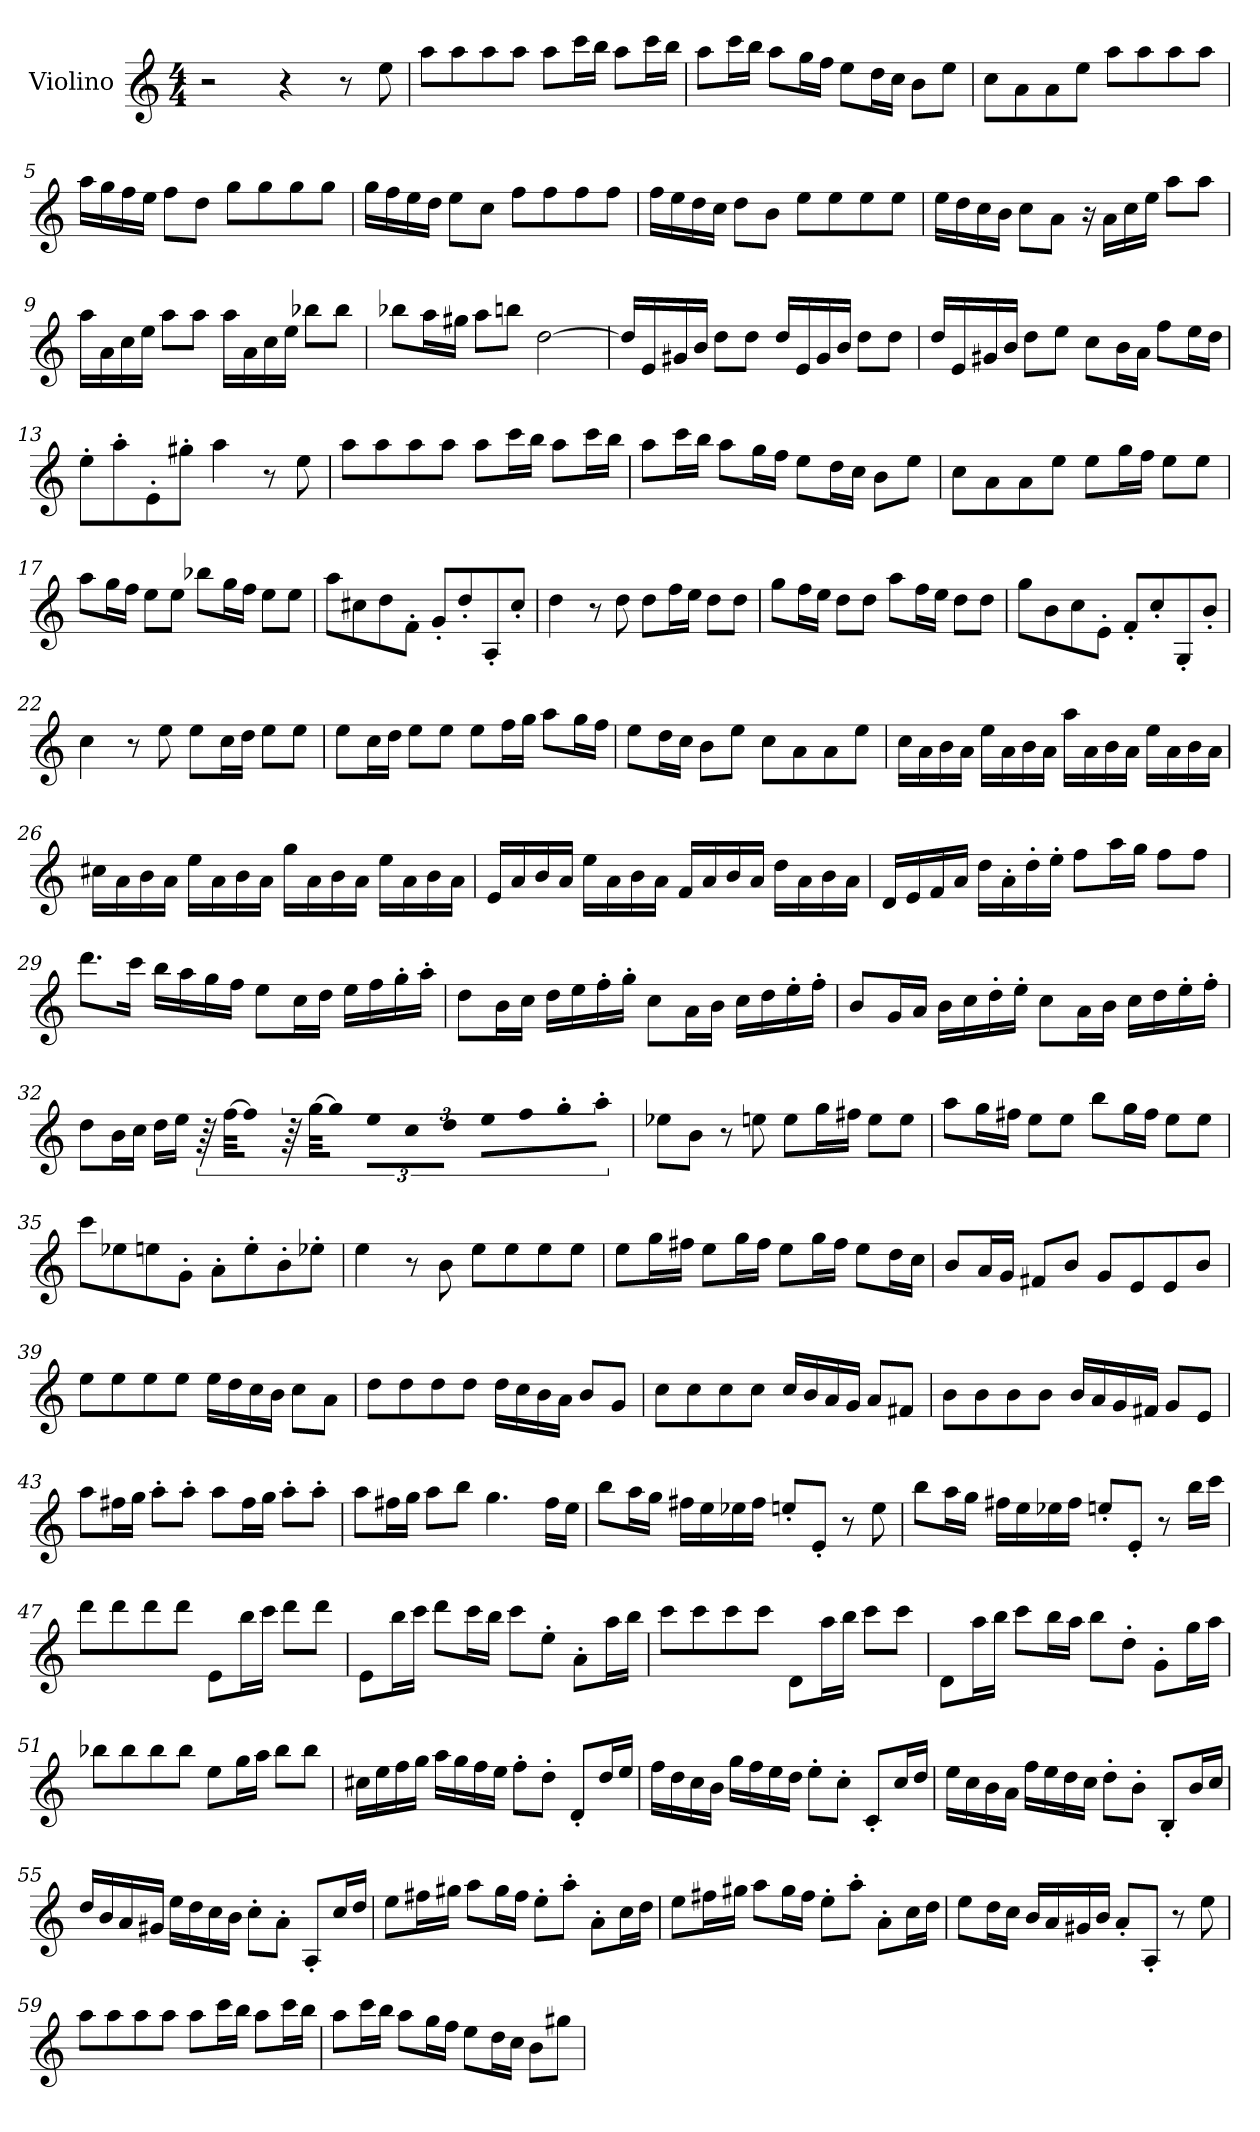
**kern
*part1
*staff1
*I"Violino
*I'Vln.
*clefG2
*k[]
*M4/4
*MM107
=1
*^
2r	96ryy
*MM119	*
.	3%2ryy
4r	.
.	6ryy
8r	.
.	12...ryy
8ee\	.
*v	*v
=2
8aa\L
8aa\
8aa\
8aa\J
8aa\L
16ccc\L
16bb\JJ
8aa\L
16ccc\L
16bb\JJ
=3
8aa\L
16ccc\L
16bb\JJ
8aa\L
16gg\L
16ff\JJ
8ee\L
16dd\L
16cc\JJ
8b\L
8ee\J
!!LO:LB:g=z
=4
8cc\L
8a\
8a\
8ee\J
8aa\L
8aa\
8aa\
8aa\J
=5
16aa\LL
16gg\
16ff\
16ee\JJ
8ff\L
8dd\J
8gg\L
8gg\
8gg\
8gg\J
=6
16gg\LL
16ff\
16ee\
16dd\JJ
8ee\L
8cc\J
8ff\L
8ff\
8ff\
8ff\J
=7
16ff\LL
16ee\
16dd\
16cc\JJ
8dd\L
8b\J
8ee\L
8ee\
8ee\
8ee\J
!!LO:LB:g=z
=8
16ee\LL
16dd\
16cc\
16b\JJ
8cc\L
8a\J
16r
16a\LL
16cc\
16ee\JJ
8aa\L
8aa\J
=9
16aa\LL
16a\
16cc\
16ee\JJ
8aa\L
8aa\J
16aa\LL
16a\
16cc\
16ee\JJ
8bb-X\L
8bb-\J
=10
8bb-X\L
16aa\L
16gg#X\JJ
8aa\L
8bbn\J
[2dd\
!!LO:LB:g=z
=11
16dd/LL]
16e/
16g#X/
16b/JJ
8dd\L
8dd\J
16dd/LL
16e/
16g#/
16b/JJ
8dd\L
8dd\J
=12
16dd/LL
16e/
16g#X/
16b/JJ
8dd\L
8ee\J
8cc\L
16b\L
16a\JJ
8ff\L
16ee\L
16dd\JJ
=13
8ee'\L
8aa'\
8e'\
8gg#X'\J
4aa\
8r
8ee\
!!LO:LB:g=z
=14
8aa\L
8aa\
8aa\
8aa\J
8aa\L
16ccc\L
16bb\JJ
8aa\L
16ccc\L
16bb\JJ
=15
8aa\L
16ccc\L
16bb\JJ
8aa\L
16gg\L
16ff\JJ
8ee\L
16dd\L
16cc\JJ
8b\L
8ee\J
=16
8cc\L
8a\
8a\
8ee\J
8ee\L
16gg\L
16ff\JJ
8ee\L
8ee\J
!!LO:LB:g=z
=17
8aa\L
16gg\L
16ff\JJ
8ee\L
8ee\J
8bb-X\L
16gg\L
16ff\JJ
8ee\L
8ee\J
=18
8aa\L
8cc#X\
8dd\
8f'\J
8g'/L
8dd'/
8A'/
8cc#'/J
=19
4dd\
8r
8dd\
8dd\L
16ff\L
16ee\JJ
8dd\L
8dd\J
=20
8gg\L
16ff\L
16ee\JJ
8dd\L
8dd\J
8aa\L
16ff\L
16ee\JJ
8dd\L
8dd\J
!!LO:LB:g=z
=21
8gg\L
8b\
8cc\
8e'\J
8f'/L
8cc'/
8G'/
8b'/J
=22
4cc\
8r
8ee\
8ee\L
16cc\L
16dd\JJ
8ee\L
8ee\J
=23
8ee\L
16cc\L
16dd\JJ
8ee\L
8ee\J
8ee\L
16ff\L
16gg\JJ
8aa\L
16gg\L
16ff\JJ
=24
8ee\L
16dd\L
16cc\JJ
8b\L
8ee\J
8cc\L
8a\
8a\
8ee\J
!!LO:LB:g=z
=25
16cc\LL
16a\
16b\
16a\JJ
16ee\LL
16a\
16b\
16a\JJ
16aa\LL
16a\
16b\
16a\JJ
16ee\LL
16a\
16b\
16a\JJ
=26
16cc#X\LL
16a\
16b\
16a\JJ
16ee\LL
16a\
16b\
16a\JJ
16gg\LL
16a\
16b\
16a\JJ
16ee\LL
16a\
16b\
16a\JJ
=27
16e/LL
16a/
16b/
16a/JJ
16ee\LL
16a\
16b\
16a\JJ
16f/LL
16a/
16b/
16a/JJ
16dd\LL
16a\
16b\
16a\JJ
!!LO:LB:g=z
=28
16d/LL
16e/
16f/
16a/JJ
16dd\LL
16a'\
16dd'\
16ee'\JJ
8ff\L
16aa\L
16gg\JJ
8ff\L
8ff\J
=29
8.ddd\L
16ccc\Jk
16bb\LL
16aa\
16gg\
16ff\JJ
8ee\L
16cc\L
16dd\JJ
16ee\LL
16ff\
16gg'\
16aa'\JJ
=30
8dd\L
16b\L
16cc\JJ
16dd\LL
16ee\
16ff'\
16gg'\JJ
8cc\L
16a\L
16b\JJ
16cc\LL
16dd\
16ee'\
16ff'\JJ
!!LO:LB:g=z
=31
8b/L
16g/L
16a/JJ
16b\LL
16cc\
16dd'\
16ee'\JJ
8cc\L
16a\L
16b\JJ
16cc\LL
16dd\
16ee'\
16ff'\JJ
!!LO:LB:g=z
=32
8dd\L
16b\L
16cc\JJ
16dd\LL
16ee\JJ
96r
[48ff\LLL
32ff\JJJ]
96r
[48gg\LLL
32gg\JJJ]
8ee\L
16cc\L
16dd\JJ
16ee\LL
16ff\
16gg'\
16aa'\JJ
=33
8ee-X\L
8b\J
8r
8een\
8ee\L
16gg\L
16ff#X\JJ
8ee\L
8ee\J
!!LO:PB:g=z
=34
8aa\L
16gg\L
16ff#X\JJ
8ee\L
8ee\J
8bb\L
16gg\L
16ff#\JJ
8ee\L
8ee\J
=35
8ccc\L
8ee-X\
8een\
8g'\J
8a'\L
8ee'\
8b'\
8ee-X'\J
=36
4ee\
8r
8b\
8ee\L
8ee\
8ee\
8ee\J
=37
8ee\L
16gg\L
16ff#X\JJ
8ee\L
16gg\L
16ff#\JJ
8ee\L
16gg\L
16ff#\JJ
8ee\L
16dd\L
16cc\JJ
!!LO:LB:g=z
=38
8b/L
16a/L
16g/JJ
8f#X/L
8b/J
8g/L
8e/
8e/
8b/J
=39
8ee\L
8ee\
8ee\
8ee\J
16ee\LL
16dd\
16cc\
16b\JJ
8cc\L
8a\J
=40
8dd\L
8dd\
8dd\
8dd\J
16dd\LL
16cc\
16b\
16a\JJ
8b/L
8g/J
=41
8cc\L
8cc\
8cc\
8cc\J
16cc/LL
16b/
16a/
16g/JJ
8a/L
8f#X/J
!!LO:LB:g=z
=42
8b\L
8b\
8b\
8b\J
16b/LL
16a/
16g/
16f#X/JJ
8g/L
8e/J
=43
8aa\L
16ff#X\L
16gg\JJ
8aa'\L
8aa'\J
8aa\L
16ff#\L
16gg\JJ
8aa'\L
8aa'\J
=44
8aa\L
16ff#X\L
16gg\JJ
8aa\L
8bb\J
4.gg\
16ff#\LL
16ee\JJ
!!LO:LB:g=z
=45
8bb\L
16aa\L
16gg\JJ
16ff#X\LL
16ee\
16ee-X\
16ff#\JJ
8een'/L
8e'/J
8r
8ee\
=46
8bb\L
16aa\L
16gg\JJ
16ff#X\LL
16ee\
16ee-X\
16ff#\JJ
8een'/L
8e'/J
8r
16bb\LL
16ccc\JJ
=47
8ddd\L
8ddd\
8ddd\
8ddd\J
8e\L
16bb\L
16ccc\JJ
8ddd\L
8ddd\J
!!LO:LB:g=z
=48
8e\L
16bb\L
16ccc\JJ
8ddd\L
16ccc\L
16bb\JJ
8ccc\L
8ee'\J
8a'\L
16aa\L
16bb\JJ
=49
8ccc\L
8ccc\
8ccc\
8ccc\J
8d\L
16aa\L
16bb\JJ
8ccc\L
8ccc\J
=50
8d\L
16aa\L
16bb\JJ
8ccc\L
16bb\L
16aa\JJ
8bb\L
8dd'\J
8g'\L
16gg\L
16aa\JJ
!!LO:LB:g=z
=51
8bb-X\L
8bb-\
8bb-\
8bb-\J
8ee\L
16gg\L
16aa\JJ
8bb-\L
8bb-\J
=52
16cc#X\LL
16ee\
16ff\
16gg\JJ
16aa\LL
16gg\
16ff\
16ee\JJ
8ff'\L
8dd'\J
8d'/L
16dd/L
16ee/JJ
=53
16ff\LL
16dd\
16cc\
16b\JJ
16gg\LL
16ff\
16ee\
16dd\JJ
8ee'\L
8cc'\J
8c'/L
16cc/L
16dd/JJ
!!LO:LB:g=z
=54
16ee\LL
16cc\
16b\
16a\JJ
16ff\LL
16ee\
16dd\
16cc\JJ
8dd'\L
8b'\J
8B'/L
16b/L
16cc/JJ
=55
16dd/LL
16b/
16a/
16g#X/JJ
16ee\LL
16dd\
16cc\
16b\JJ
8cc'\L
8a'\J
8A'/L
16cc/L
16dd/JJ
=56
8ee\L
16ff#X\L
16gg#X\JJ
8aa\L
16gg#\L
16ff#\JJ
8ee'\L
8aa'\J
8a'\L
16cc\L
16dd\JJ
!!LO:LB:g=z
=57
8ee\L
16ff#X\L
16gg#X\JJ
8aa\L
16gg#\L
16ff#\JJ
8ee'\L
8aa'\J
8a'\L
16cc\L
16dd\JJ
=58
8ee\L
16dd\L
16cc\JJ
16b/LL
16a/
16g#X/
16b/JJ
8a'/L
8A'/J
8r
8ee\
=59
8aa\L
8aa\
8aa\
8aa\J
8aa\L
16ccc\L
16bb\JJ
8aa\L
16ccc\L
16bb\JJ
!!LO:LB:g=z
=60
8aa\L
16ccc\L
16bb\JJ
8aa\L
16gg\L
16ff\JJ
8ee\L
16dd\L
16cc\JJ
8b\L
8gg#X\J
=
*-
